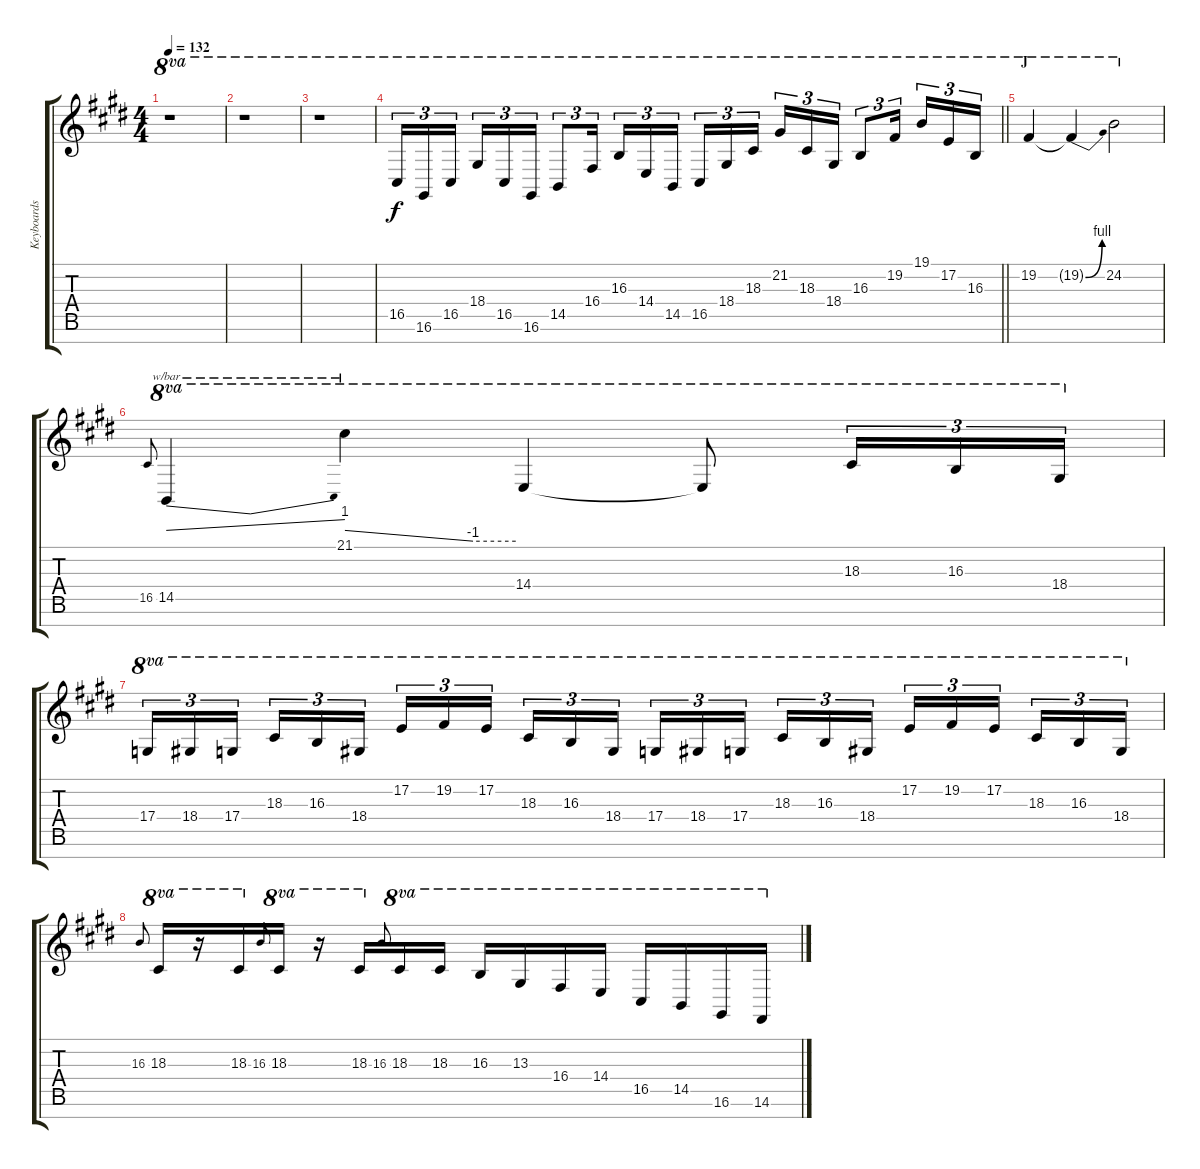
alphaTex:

\track ("Keyboards (high register)" "Keyboards ") {instrument acousticgrandpiano}
\staff {score tabs}
\tuning (E4 B3 G3 D3 A2 E2 B1) {hide}
\ts (4 4)
\tempo 132
\clef g2
\ks c#minor
r.1{ot 8va dy f} |
r.1{ot 8va} |
r.1{ot 8va} |
\barLineRight lightlight
16.5.16{tu (3 2) ot 8va volume 13 instrument lead2sawtooth} 16.6.16{tu (3 2) ot 8va} 16.5.16{tu (3 2) ot 8va beam splitsecondary} 18.4.16{tu (3 2) ot 8va} 16.5.16{tu (3 2) ot 8va} 16.6.16{tu (3 2) ot 8va} 14.5.8{tu (3 2) ot 8va} 16.4.16{tu (3 2) ot 8va beam splitsecondary} 16.3.16{tu (3 2) ot 8va} 14.4.16{tu (3 2) ot 8va} 14.5.16{tu (3 2) ot 8va} 16.5.16{tu (3 2) ot 8va} 18.4.16{tu (3 2) ot 8va} 18.3.16{tu (3 2) ot 8va beam splitsecondary} 21.2.16{tu (3 2) ot 8va} 18.3.16{tu (3 2) ot 8va} 18.4.16{tu (3 2) ot 8va} 16.3.8{tu (3 2) ot 8va} 19.2.16{tu (3 2) ot 8va beam splitsecondary} 19.1.16{tu (3 2) ot 8va} 17.2.16{tu (3 2) ot 8va} 16.3.16{tu (3 2) ot 8va} |
\section ("" "J")
19.2.4{ot 8va} 19.2{be (bend 0 0 60 4) t}.4{ot 8va} 24.2.2{ot 8va} |
16.5.8{gr onbeat} 14.5.4{tbe (dive default 0 0 60 4) ot 8va} 21.1.4{tbe (custom default 0 0 45 -4 60 -4) ot 8va} 14.4.4{ot 8va} 14.4{t}.8{ot 8va} 18.3.16{tu (3 2) ot 8va} 16.3.16{tu (3 2) ot 8va} 18.4.16{tu (3 2) ot 8va} |
17.4.16{tu (3 2) ot 8va} 18.4.16{tu (3 2) ot 8va} 17.4.16{tu (3 2) ot 8va beam splitsecondary} 18.3.16{tu (3 2) ot 8va} 16.3.16{tu (3 2) ot 8va} 18.4.16{tu (3 2) ot 8va} 17.2.16{tu (3 2) ot 8va} 19.2.16{tu (3 2) ot 8va} 17.2.16{tu (3 2) ot 8va beam splitsecondary} 18.3.16{tu (3 2) ot 8va} 16.3.16{tu (3 2) ot 8va} 18.4.16{tu (3 2) ot 8va} 17.4.16{tu (3 2) ot 8va} 18.4.16{tu (3 2) ot 8va} 17.4.16{tu (3 2) ot 8va beam splitsecondary} 18.3.16{tu (3 2) ot 8va} 16.3.16{tu (3 2) ot 8va} 18.4.16{tu (3 2) ot 8va} 17.2.16{tu (3 2) ot 8va} 19.2.16{tu (3 2) ot 8va} 17.2.16{tu (3 2) ot 8va beam splitsecondary} 18.3.16{tu (3 2) ot 8va} 16.3.16{tu (3 2) ot 8va} 18.4.16{tu (3 2) ot 8va} |
16.3.8{gr onbeat} 18.3.16{ot 8va} r.16{ot 8va} 18.3.16{ot 8va} 16.3.8{gr onbeat} 18.3.16{ot 8va} r.16{ot 8va} 18.3.16{ot 8va} 16.3.8{gr onbeat} 18.3.16{ot 8va} 18.3.16{ot 8va} 16.3.16{ot 8va} 13.3.16{ot 8va} 16.4.16{ot 8va} 14.4.16{ot 8va} 16.5.16{ot 8va} 14.5.16{ot 8va} 16.6.16{ot 8va} 14.6.16{ot 8va}
